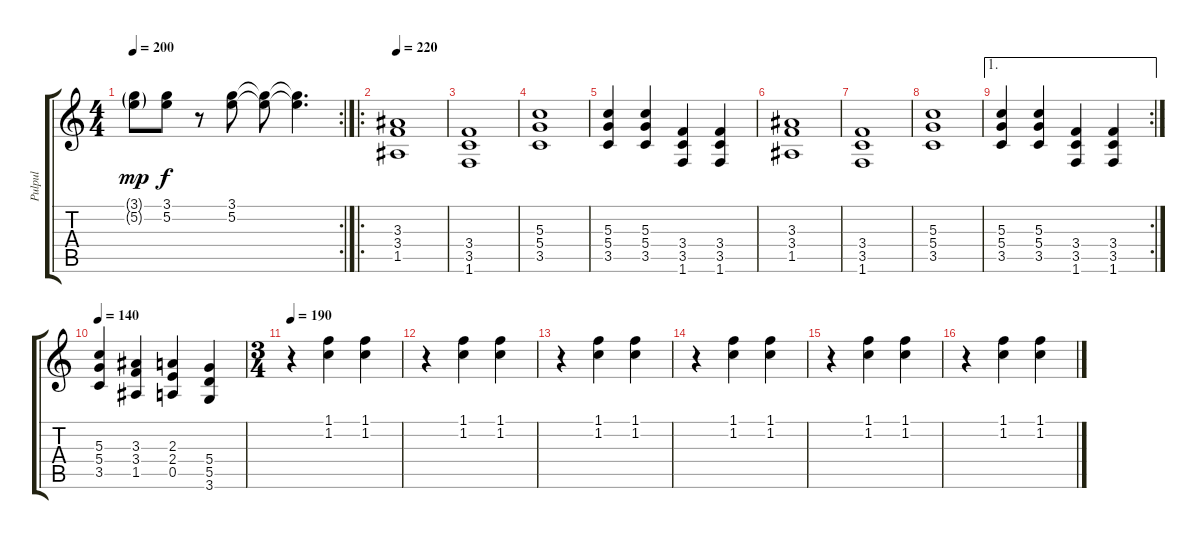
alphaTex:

\track ("Pulpul" "Pulpul") {instrument electricguitarclean}
\staff {score tabs}
\tuning (E4 B3 G3 D3 A2 E2) {hide}
\rc 2
\ts (4 4)
\tempo 200
\clef g2
\ks c
(3.1{g} 5.2{g}).8{dy mp} (3.1 5.2).8{dy f} r.8 (3.1 5.2).8 (3.1{t} 5.2{t}).8 (3.1{t} 5.2{t}).4{d} |
\ro
\tempo 220
(3.3 3.4 1.5).1{volume 13 balance 8 instrument distortionguitar} |
(3.4 3.5 1.6).1 |
(5.3 5.4 3.5).1 |
(5.3 5.4 3.5).4 (5.3 5.4 3.5).4 (3.4 3.5 1.6).4 (3.4 3.5 1.6).4 |
(3.3 3.4 1.5).1{instrument distortionguitar} |
(3.4 3.5 1.6).1 |
(5.3 5.4 3.5).1 |
\ae 1
\rc 2
(5.3 5.4 3.5).4 (5.3 5.4 3.5).4 (3.4 3.5 1.6).4 (3.4 3.5 1.6).4 |
\tempo 200
\tempo 140
(5.3 5.4 3.5).4 (3.3 3.4 1.5).4 (2.3 2.4 0.5).4 (5.4 5.5 3.6).4 |
\ts (3 4)
\tempo 190
r.4{instrument electricguitarclean} (1.1 1.2).4 (1.1 1.2).4 |
r.4 (1.1 1.2).4 (1.1 1.2).4 |
r.4 (1.1 1.2).4 (1.1 1.2).4 |
r.4 (1.1 1.2).4 (1.1 1.2).4 |
r.4 (1.1 1.2).4 (1.1 1.2).4 |
r.4 (1.1 1.2).4 (1.1 1.2).4
